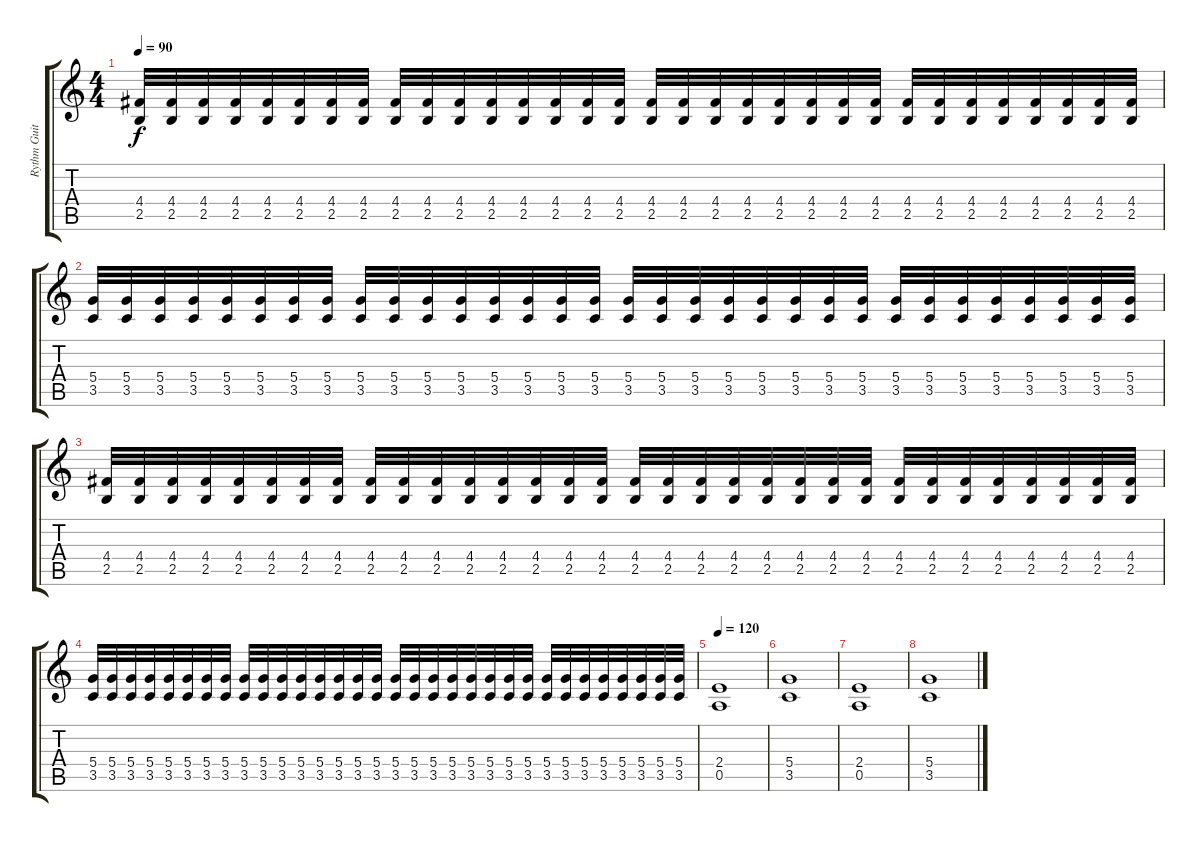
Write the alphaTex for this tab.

\track ("Rythm Guitar" "Rythm Guit") {instrument distortionguitar}
\staff {score tabs}
\tuning (E4 B3 G3 D3 A2 E2) {hide}
\ts (4 4)
\tempo 90
\clef g2
\ks c
(4.4 2.5).32{dy f} (4.4 2.5).32 (4.4 2.5).32 (4.4 2.5).32 (4.4 2.5).32 (4.4 2.5).32 (4.4 2.5).32 (4.4 2.5).32 (4.4 2.5).32 (4.4 2.5).32 (4.4 2.5).32 (4.4 2.5).32 (4.4 2.5).32 (4.4 2.5).32 (4.4 2.5).32 (4.4 2.5).32 (4.4 2.5).32 (4.4 2.5).32 (4.4 2.5).32 (4.4 2.5).32 (4.4 2.5).32 (4.4 2.5).32 (4.4 2.5).32 (4.4 2.5).32 (4.4 2.5).32 (4.4 2.5).32 (4.4 2.5).32 (4.4 2.5).32 (4.4 2.5).32 (4.4 2.5).32 (4.4 2.5).32 (4.4 2.5).32 |
(5.4 3.5).32 (5.4 3.5).32 (5.4 3.5).32 (5.4 3.5).32 (5.4 3.5).32 (5.4 3.5).32 (5.4 3.5).32 (5.4 3.5).32 (5.4 3.5).32 (5.4 3.5).32 (5.4 3.5).32 (5.4 3.5).32 (5.4 3.5).32 (5.4 3.5).32 (5.4 3.5).32 (5.4 3.5).32 (5.4 3.5).32 (5.4 3.5).32 (5.4 3.5).32 (5.4 3.5).32 (5.4 3.5).32 (5.4 3.5).32 (5.4 3.5).32 (5.4 3.5).32 (5.4 3.5).32 (5.4 3.5).32 (5.4 3.5).32 (5.4 3.5).32 (5.4 3.5).32 (5.4 3.5).32 (5.4 3.5).32 (5.4 3.5).32 |
(4.4 2.5).32 (4.4 2.5).32 (4.4 2.5).32 (4.4 2.5).32 (4.4 2.5).32 (4.4 2.5).32 (4.4 2.5).32 (4.4 2.5).32 (4.4 2.5).32 (4.4 2.5).32 (4.4 2.5).32 (4.4 2.5).32 (4.4 2.5).32 (4.4 2.5).32 (4.4 2.5).32 (4.4 2.5).32 (4.4 2.5).32 (4.4 2.5).32 (4.4 2.5).32 (4.4 2.5).32 (4.4 2.5).32 (4.4 2.5).32 (4.4 2.5).32 (4.4 2.5).32 (4.4 2.5).32 (4.4 2.5).32 (4.4 2.5).32 (4.4 2.5).32 (4.4 2.5).32 (4.4 2.5).32 (4.4 2.5).32 (4.4 2.5).32 |
(5.4 3.5).32 (5.4 3.5).32 (5.4 3.5).32 (5.4 3.5).32 (5.4 3.5).32 (5.4 3.5).32 (5.4 3.5).32 (5.4 3.5).32 (5.4 3.5).32 (5.4 3.5).32 (5.4 3.5).32 (5.4 3.5).32 (5.4 3.5).32 (5.4 3.5).32 (5.4 3.5).32 (5.4 3.5).32 (5.4 3.5).32 (5.4 3.5).32 (5.4 3.5).32 (5.4 3.5).32 (5.4 3.5).32 (5.4 3.5).32 (5.4 3.5).32 (5.4 3.5).32 (5.4 3.5).32 (5.4 3.5).32 (5.4 3.5).32 (5.4 3.5).32 (5.4 3.5).32 (5.4 3.5).32 (5.4 3.5).32 (5.4 3.5).32 |
\tempo 120
(2.4 0.5).1 |
(5.4 3.5).1 |
(2.4 0.5).1 |
(5.4 3.5).1
